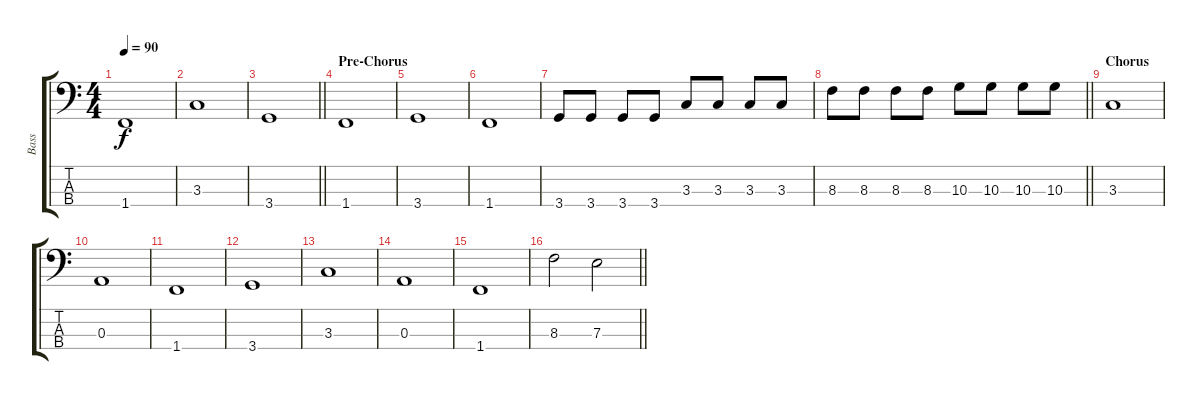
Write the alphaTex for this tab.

\track ("Bass" "Bass") {instrument electricbassfinger}
\staff {score tabs}
\tuning (G2 D2 A1 E1) {hide}
\ts (4 4)
\tempo 90
\clef f4
\ks c
1.4.1{dy f} |
3.3.1 |
\barLineRight lightlight
3.4.1 |
\section ("" "Pre-Chorus")
1.4.1 |
3.4.1 |
1.4.1 |
3.4.8 3.4.8 3.4.8 3.4.8 3.3.8 3.3.8 3.3.8 3.3.8 |
\barLineRight lightlight
8.3.8 8.3.8 8.3.8 8.3.8 10.3.8 10.3.8 10.3.8 10.3.8 |
\section ("" "Chorus")
3.3.1 |
0.3.1 |
1.4.1 |
3.4.1 |
3.3.1 |
0.3.1 |
1.4.1 |
\barLineRight lightlight
8.3.2 7.3.2
